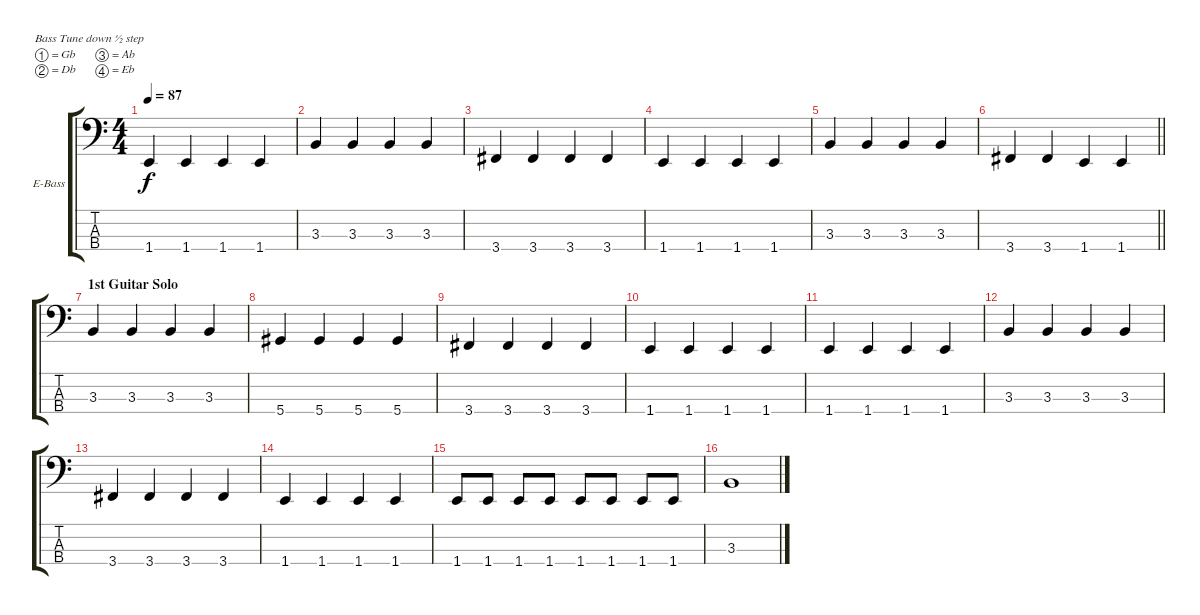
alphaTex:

\bracketExtendMode groupsimilarinstruments
\firstSystemTrackNameOrientation horizontal
\otherSystemsTrackNameOrientation horizontal
\track ("Duff (Bass)" "E-Bass") {instrument electricbasspick}
\staff {score tabs}
\tuning (Gb2 Db2 Ab1 Eb1)
\ts (4 4)
\tempo 87
\clef f4
\ks c
1.4.4{dy f} 1.4.4 1.4.4 1.4.4 |
3.3.4 3.3.4 3.3.4 3.3.4 |
3.4.4 3.4.4 3.4.4 3.4.4 |
1.4.4 1.4.4 1.4.4 1.4.4 |
3.3.4 3.3.4 3.3.4 3.3.4 |
\barLineRight lightlight
3.4.4 3.4.4 1.4.4 1.4.4 |
\section ("" "1st Guitar Solo")
3.3.4 3.3.4 3.3.4 3.3.4 |
5.4.4 5.4.4 5.4.4 5.4.4 |
3.4.4 3.4.4 3.4.4 3.4.4 |
1.4.4 1.4.4 1.4.4 1.4.4 |
1.4.4 1.4.4 1.4.4 1.4.4 |
3.3.4 3.3.4 3.3.4 3.3.4 |
3.4.4 3.4.4 3.4.4 3.4.4 |
1.4.4 1.4.4 1.4.4 1.4.4 |
1.4.8 1.4.8 1.4.8 1.4.8 1.4.8 1.4.8 1.4.8 1.4.8 |
3.3.1
